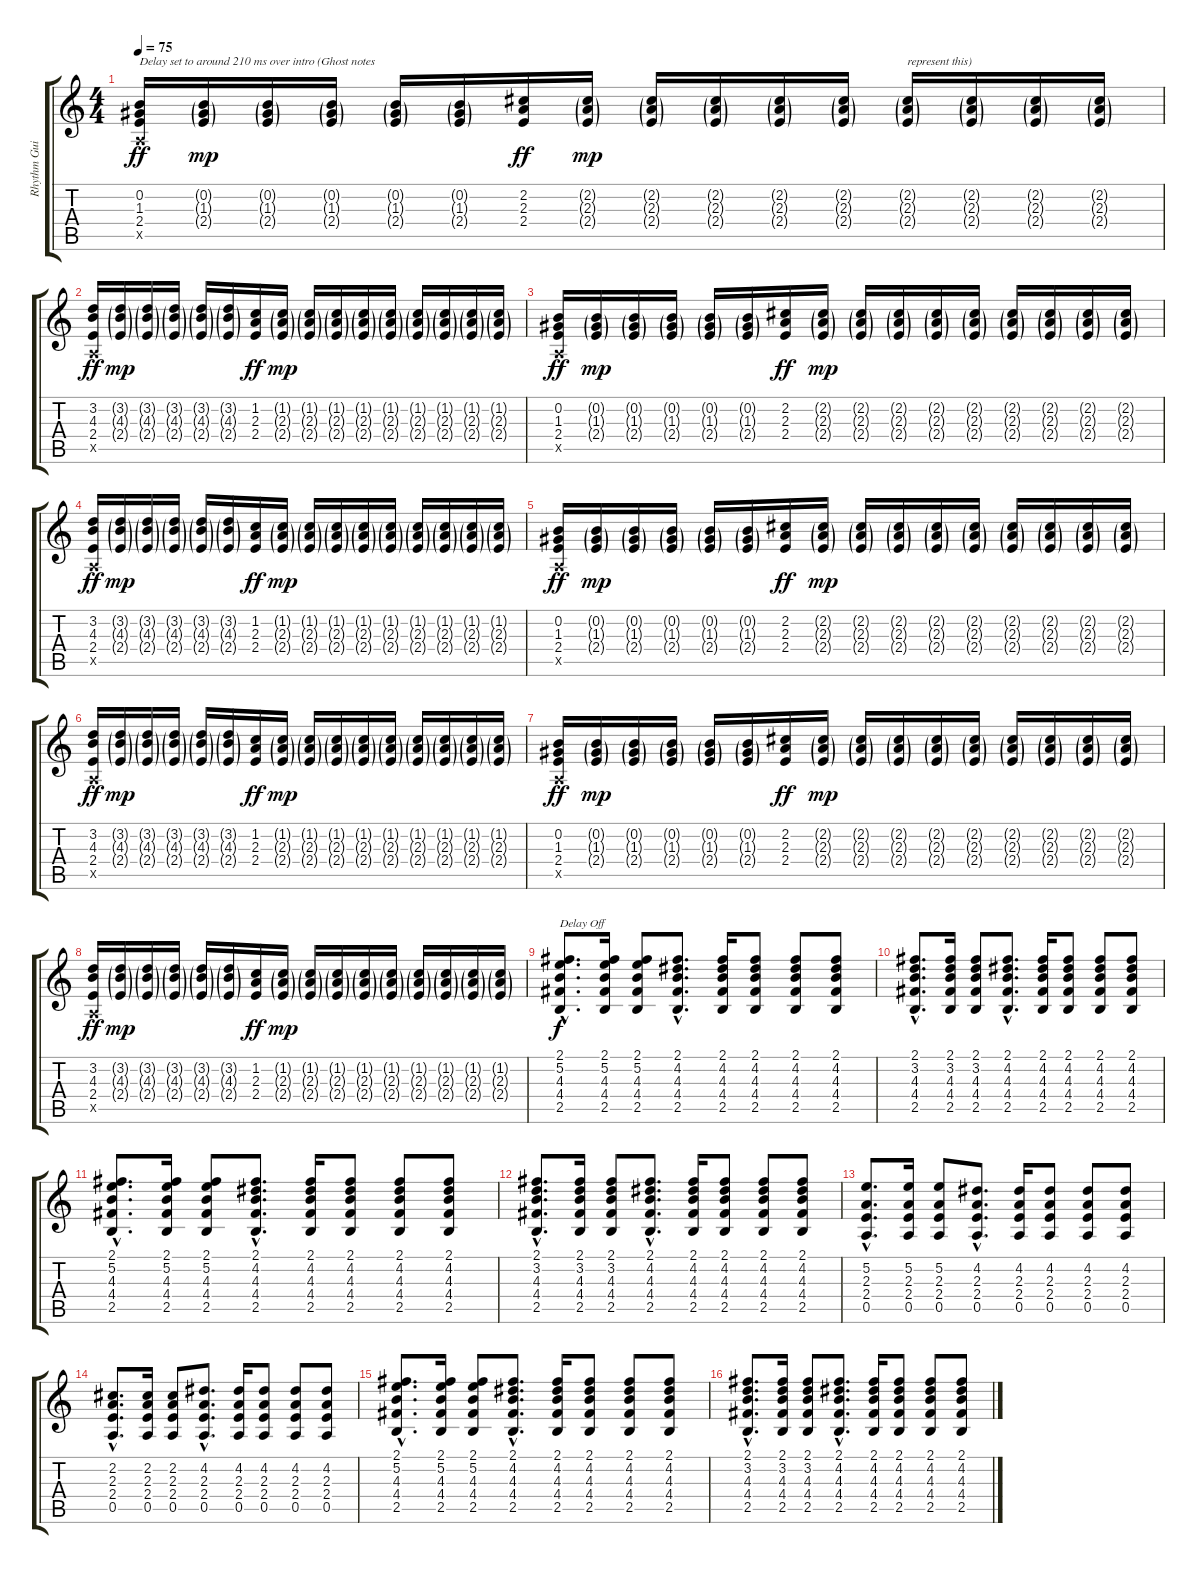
\track ("Rhythm Guitar" "Rhythm Gui") {instrument electricguitarjazz}
\staff {score tabs}
\tuning (E4 B3 G3 D3 A2 E2) {hide}
\ts (4 4)
\tempo 75
\clef g2
\ks c
(0.2 1.3 2.4 0.5{x}).16{txt "Delay set to around 210 ms over intro (Ghost notes" dy ff instrument electricguitarjazz} (0.2{g} 1.3{g} 2.4{g}).16{dy mp} (0.2{g} 1.3{g} 2.4{g}).16 (0.2{g} 1.3{g} 2.4{g}).16 (0.2{g} 1.3{g} 2.4{g}).16 (0.2{g} 1.3{g} 2.4{g}).16 (2.2 2.3 2.4).16{dy ff} (2.2{g} 2.3{g} 2.4{g}).16{dy mp} (2.2{g} 2.3{g} 2.4{g}).16 (2.2{g} 2.3{g} 2.4{g}).16 (2.2{g} 2.3{g} 2.4{g}).16 (2.2{g} 2.3{g} 2.4{g}).16 (2.2{g} 2.3{g} 2.4{g}).16{txt "represent this)"} (2.2{g} 2.3{g} 2.4{g}).16 (2.2{g} 2.3{g} 2.4{g}).16 (2.2{g} 2.3{g} 2.4{g}).16 |
(3.2 4.3 2.4 0.5{x}).16{dy ff} (3.2{g} 4.3{g} 2.4{g}).16{dy mp} (3.2{g} 4.3{g} 2.4{g}).16 (3.2{g} 4.3{g} 2.4{g}).16 (3.2{g} 4.3{g} 2.4{g}).16 (3.2{g} 4.3{g} 2.4{g}).16 (1.2 2.3 2.4).16{dy ff} (1.2{g} 2.3{g} 2.4{g}).16{dy mp} (1.2{g} 2.3{g} 2.4{g}).16 (1.2{g} 2.3{g} 2.4{g}).16 (1.2{g} 2.3{g} 2.4{g}).16 (1.2{g} 2.3{g} 2.4{g}).16 (1.2{g} 2.3{g} 2.4{g}).16 (1.2{g} 2.3{g} 2.4{g}).16 (1.2{g} 2.3{g} 2.4{g}).16 (1.2{g} 2.3{g} 2.4{g}).16 |
(0.2 1.3 2.4 0.5{x}).16{dy ff} (0.2{g} 1.3{g} 2.4{g}).16{dy mp} (0.2{g} 1.3{g} 2.4{g}).16 (0.2{g} 1.3{g} 2.4{g}).16 (0.2{g} 1.3{g} 2.4{g}).16 (0.2{g} 1.3{g} 2.4{g}).16 (2.2 2.3 2.4).16{dy ff} (2.2{g} 2.3{g} 2.4{g}).16{dy mp} (2.2{g} 2.3{g} 2.4{g}).16 (2.2{g} 2.3{g} 2.4{g}).16 (2.2{g} 2.3{g} 2.4{g}).16 (2.2{g} 2.3{g} 2.4{g}).16 (2.2{g} 2.3{g} 2.4{g}).16 (2.2{g} 2.3{g} 2.4{g}).16 (2.2{g} 2.3{g} 2.4{g}).16 (2.2{g} 2.3{g} 2.4{g}).16 |
(3.2 4.3 2.4 0.5{x}).16{dy ff} (3.2{g} 4.3{g} 2.4{g}).16{dy mp} (3.2{g} 4.3{g} 2.4{g}).16 (3.2{g} 4.3{g} 2.4{g}).16 (3.2{g} 4.3{g} 2.4{g}).16 (3.2{g} 4.3{g} 2.4{g}).16 (1.2 2.3 2.4).16{dy ff} (1.2{g} 2.3{g} 2.4{g}).16{dy mp} (1.2{g} 2.3{g} 2.4{g}).16 (1.2{g} 2.3{g} 2.4{g}).16 (1.2{g} 2.3{g} 2.4{g}).16 (1.2{g} 2.3{g} 2.4{g}).16 (1.2{g} 2.3{g} 2.4{g}).16 (1.2{g} 2.3{g} 2.4{g}).16 (1.2{g} 2.3{g} 2.4{g}).16 (1.2{g} 2.3{g} 2.4{g}).16 |
(0.2 1.3 2.4 0.5{x}).16{dy ff} (0.2{g} 1.3{g} 2.4{g}).16{dy mp} (0.2{g} 1.3{g} 2.4{g}).16 (0.2{g} 1.3{g} 2.4{g}).16 (0.2{g} 1.3{g} 2.4{g}).16 (0.2{g} 1.3{g} 2.4{g}).16 (2.2 2.3 2.4).16{dy ff} (2.2{g} 2.3{g} 2.4{g}).16{dy mp} (2.2{g} 2.3{g} 2.4{g}).16 (2.2{g} 2.3{g} 2.4{g}).16 (2.2{g} 2.3{g} 2.4{g}).16 (2.2{g} 2.3{g} 2.4{g}).16 (2.2{g} 2.3{g} 2.4{g}).16 (2.2{g} 2.3{g} 2.4{g}).16 (2.2{g} 2.3{g} 2.4{g}).16 (2.2{g} 2.3{g} 2.4{g}).16 |
(3.2 4.3 2.4 0.5{x}).16{dy ff} (3.2{g} 4.3{g} 2.4{g}).16{dy mp} (3.2{g} 4.3{g} 2.4{g}).16 (3.2{g} 4.3{g} 2.4{g}).16 (3.2{g} 4.3{g} 2.4{g}).16 (3.2{g} 4.3{g} 2.4{g}).16 (1.2 2.3 2.4).16{dy ff} (1.2{g} 2.3{g} 2.4{g}).16{dy mp} (1.2{g} 2.3{g} 2.4{g}).16 (1.2{g} 2.3{g} 2.4{g}).16 (1.2{g} 2.3{g} 2.4{g}).16 (1.2{g} 2.3{g} 2.4{g}).16 (1.2{g} 2.3{g} 2.4{g}).16 (1.2{g} 2.3{g} 2.4{g}).16 (1.2{g} 2.3{g} 2.4{g}).16 (1.2{g} 2.3{g} 2.4{g}).16 |
(0.2 1.3 2.4 0.5{x}).16{dy ff} (0.2{g} 1.3{g} 2.4{g}).16{dy mp} (0.2{g} 1.3{g} 2.4{g}).16 (0.2{g} 1.3{g} 2.4{g}).16 (0.2{g} 1.3{g} 2.4{g}).16 (0.2{g} 1.3{g} 2.4{g}).16 (2.2 2.3 2.4).16{dy ff} (2.2{g} 2.3{g} 2.4{g}).16{dy mp} (2.2{g} 2.3{g} 2.4{g}).16 (2.2{g} 2.3{g} 2.4{g}).16 (2.2{g} 2.3{g} 2.4{g}).16 (2.2{g} 2.3{g} 2.4{g}).16 (2.2{g} 2.3{g} 2.4{g}).16 (2.2{g} 2.3{g} 2.4{g}).16 (2.2{g} 2.3{g} 2.4{g}).16 (2.2{g} 2.3{g} 2.4{g}).16 |
(3.2 4.3 2.4 0.5{x}).16{dy ff} (3.2{g} 4.3{g} 2.4{g}).16{dy mp} (3.2{g} 4.3{g} 2.4{g}).16 (3.2{g} 4.3{g} 2.4{g}).16 (3.2{g} 4.3{g} 2.4{g}).16 (3.2{g} 4.3{g} 2.4{g}).16 (1.2 2.3 2.4).16{dy ff} (1.2{g} 2.3{g} 2.4{g}).16{dy mp} (1.2{g} 2.3{g} 2.4{g}).16 (1.2{g} 2.3{g} 2.4{g}).16 (1.2{g} 2.3{g} 2.4{g}).16 (1.2{g} 2.3{g} 2.4{g}).16 (1.2{g} 2.3{g} 2.4{g}).16 (1.2{g} 2.3{g} 2.4{g}).16 (1.2{g} 2.3{g} 2.4{g}).16 (1.2{g} 2.3{g} 2.4{g}).16 |
(2.1{hac} 5.2{hac} 4.3{hac} 4.4{hac} 2.5{hac}).8{d txt "Delay Off" dy f} (2.1 5.2 4.3 4.4 2.5).16 (2.1 5.2 4.3 4.4 2.5).8 (2.1{hac} 4.2{hac} 4.3{hac} 4.4{hac} 2.5{hac}).8{d} (2.1 4.2 4.3 4.4 2.5).16 (2.1 4.2 4.3 4.4 2.5).8 (2.1 4.2 4.3 4.4 2.5).8 (2.1 4.2 4.3 4.4 2.5).8 |
(2.1{hac} 3.2{hac} 4.3{hac} 4.4{hac} 2.5{hac}).8{d} (2.1 3.2 4.3 4.4 2.5).16 (2.1 3.2 4.3 4.4 2.5).8 (2.1{hac} 4.2{hac} 4.3{hac} 4.4{hac} 2.5{hac}).8{d} (2.1 4.2 4.3 4.4 2.5).16 (2.1 4.2 4.3 4.4 2.5).8 (2.1 4.2 4.3 4.4 2.5).8 (2.1 4.2 4.3 4.4 2.5).8 |
(2.1{hac} 5.2{hac} 4.3{hac} 4.4{hac} 2.5{hac}).8{d} (2.1 5.2 4.3 4.4 2.5).16 (2.1 5.2 4.3 4.4 2.5).8 (2.1{hac} 4.2{hac} 4.3{hac} 4.4{hac} 2.5{hac}).8{d} (2.1 4.2 4.3 4.4 2.5).16 (2.1 4.2 4.3 4.4 2.5).8 (2.1 4.2 4.3 4.4 2.5).8 (2.1 4.2 4.3 4.4 2.5).8 |
(2.1{hac} 3.2{hac} 4.3{hac} 4.4{hac} 2.5{hac}).8{d} (2.1 3.2 4.3 4.4 2.5).16 (2.1 3.2 4.3 4.4 2.5).8 (2.1{hac} 4.2{hac} 4.3{hac} 4.4{hac} 2.5{hac}).8{d} (2.1 4.2 4.3 4.4 2.5).16 (2.1 4.2 4.3 4.4 2.5).8 (2.1 4.2 4.3 4.4 2.5).8 (2.1 4.2 4.3 4.4 2.5).8 |
(5.2{hac} 2.3{hac} 2.4{hac} 0.5{hac}).8{d} (5.2 2.3 2.4 0.5).16 (5.2 2.3 2.4 0.5).8 (4.2{hac} 2.3{hac} 2.4{hac} 0.5{hac}).8{d} (4.2 2.3 2.4 0.5).16 (4.2 2.3 2.4 0.5).8 (4.2 2.3 2.4 0.5).8 (4.2 2.3 2.4 0.5).8 |
(2.2{hac} 2.3{hac} 2.4{hac} 0.5{hac}).8{d} (2.2 2.3 2.4 0.5).16 (2.2 2.3 2.4 0.5).8 (4.2{hac} 2.3{hac} 2.4{hac} 0.5{hac}).8{d} (4.2 2.3 2.4 0.5).16 (4.2 2.3 2.4 0.5).8 (4.2 2.3 2.4 0.5).8 (4.2 2.3 2.4 0.5).8 |
(2.1{hac} 5.2{hac} 4.3{hac} 4.4{hac} 2.5{hac}).8{d} (2.1 5.2 4.3 4.4 2.5).16 (2.1 5.2 4.3 4.4 2.5).8 (2.1{hac} 4.2{hac} 4.3{hac} 4.4{hac} 2.5{hac}).8{d} (2.1 4.2 4.3 4.4 2.5).16 (2.1 4.2 4.3 4.4 2.5).8 (2.1 4.2 4.3 4.4 2.5).8 (2.1 4.2 4.3 4.4 2.5).8 |
(2.1{hac} 3.2{hac} 4.3{hac} 4.4{hac} 2.5{hac}).8{d} (2.1 3.2 4.3 4.4 2.5).16 (2.1 3.2 4.3 4.4 2.5).8 (2.1{hac} 4.2{hac} 4.3{hac} 4.4{hac} 2.5{hac}).8{d} (2.1 4.2 4.3 4.4 2.5).16 (2.1 4.2 4.3 4.4 2.5).8 (2.1 4.2 4.3 4.4 2.5).8 (2.1 4.2 4.3 4.4 2.5).8
